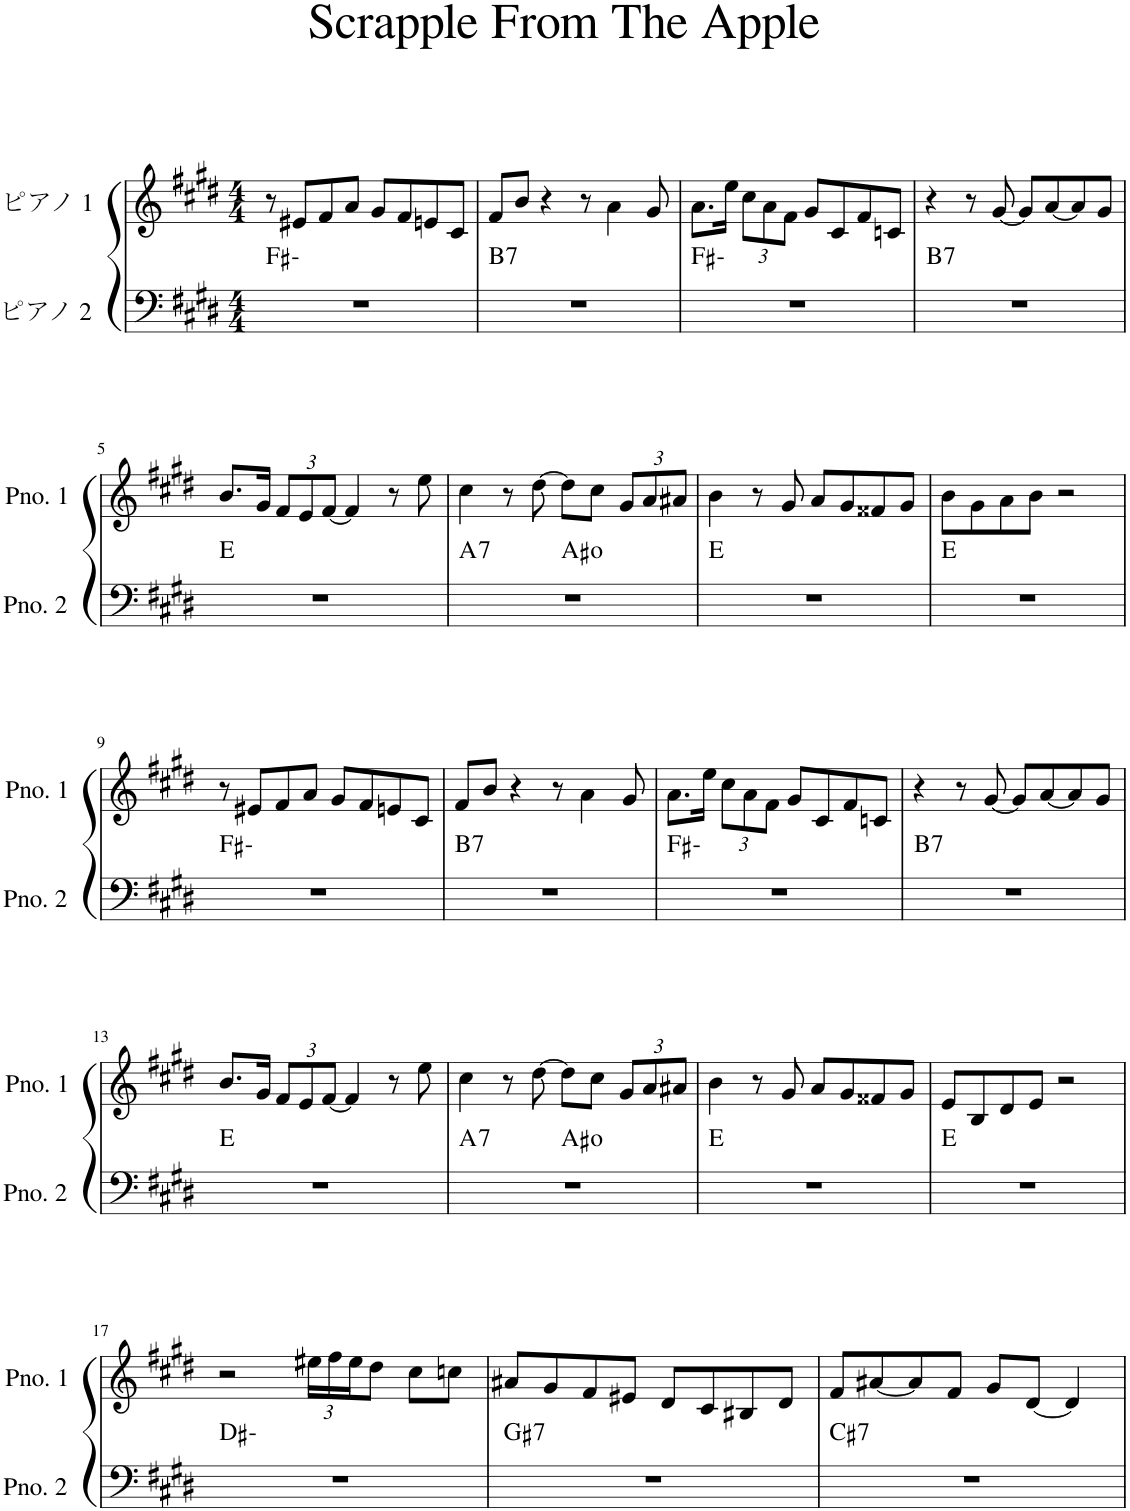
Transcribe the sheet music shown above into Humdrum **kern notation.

**kern	**harte	**kern
*part2	*part2	*part1
*staff2	*	*staff1
*I"ピアノ 2	*	*I"ピアノ 1
*clefF4	*	*clefG2
*k[f#c#g#d#]	*	*k[f#c#g#d#]
*M4/4	*	*M4/4
=1	=1	=1
1r	F#:min	8r
.	.	8e#X/L
.	.	8f#/
.	.	8a/J
.	.	8g#/L
.	.	8f#/
.	.	8en/
.	.	8c#/J
=2	=2	=2
!	!LO:H:kt=7	!
1r	B:7	8f#/L
.	.	8b/J
.	.	4r
.	.	8r
.	.	4a\
.	.	8g#/
=3	=3	=3
1r	F#:min	8.a\L
.	.	16ee\Jk
*	*	*Xbrackettup
.	.	12cc#\L
.	.	12a\
.	.	12f#\J
.	.	8g#/L
.	.	8c#/
.	.	8f#/
.	.	8cn/J
=4	=4	=4
!	!LO:H:kt=7	!
1r	B:7	4r
.	.	8r
.	.	[8g#/
.	.	8g#/L]
.	.	[8a/
.	.	8a/]
.	.	8g#/J
!!LO:LB:g=z
=5	=5	=5
1r	E:maj	8.b/L
.	.	16g#/Jk
.	.	12f#/L
.	.	12e/
.	.	[12f#/J
.	.	4f#/]
.	.	8r
.	.	8ee\
=6	=6	=6
!	!LO:H:kt=7	!
*^	*	*
1r	2ryy	A:7	4cc#\
.	.	.	8r
.	.	.	[8dd#\
.	2ryy	A#:dim	8dd#\L]
.	.	.	8cc#\J
.	.	.	12g#/L
.	.	.	12a/
.	.	.	12a#X/J
*v	*v	*	*
=7	=7	=7
1r	E:maj	4b\
.	.	8r
.	.	8g#/
.	.	8a/L
.	.	8g#/
.	.	8f##X/
.	.	8g#/J
=8	=8	=8
1r	E:maj	8b\L
.	.	8g#\
.	.	8a\
.	.	8b\J
.	.	2r
!!LO:LB:g=z
=9	=9	=9
1r	F#:min	8r
.	.	8e#X/L
.	.	8f#/
.	.	8a/J
.	.	8g#/L
.	.	8f#/
.	.	8en/
.	.	8c#/J
=10	=10	=10
!	!LO:H:kt=7	!
1r	B:7	8f#/L
.	.	8b/J
.	.	4r
.	.	8r
.	.	4a\
.	.	8g#/
=11	=11	=11
1r	F#:min	8.a\L
.	.	16ee\Jk
.	.	12cc#\L
.	.	12a\
.	.	12f#\J
.	.	8g#/L
.	.	8c#/
.	.	8f#/
.	.	8cn/J
=12	=12	=12
!	!LO:H:kt=7	!
1r	B:7	4r
.	.	8r
.	.	[8g#/
.	.	8g#/L]
.	.	[8a/
.	.	8a/]
.	.	8g#/J
!!LO:LB:g=z
=13	=13	=13
1r	E:maj	8.b/L
.	.	16g#/Jk
.	.	12f#/L
.	.	12e/
.	.	[12f#/J
.	.	4f#/]
.	.	8r
.	.	8ee\
=14	=14	=14
!	!LO:H:kt=7	!
*^	*	*
1r	2ryy	A:7	4cc#\
.	.	.	8r
.	.	.	[8dd#\
.	2ryy	A#:dim	8dd#\L]
.	.	.	8cc#\J
.	.	.	12g#/L
.	.	.	12a/
.	.	.	12a#X/J
*v	*v	*	*
=15	=15	=15
1r	E:maj	4b\
.	.	8r
.	.	8g#/
.	.	8a/L
.	.	8g#/
.	.	8f##X/
.	.	8g#/J
=16	=16	=16
1r	E:maj	8e/L
.	.	8B/
.	.	8d#/
.	.	8e/J
.	.	2r
!!LO:LB:g=z
=17	=17	=17
1r	D#:min	2r
.	.	24ee#X\LL
.	.	24ff#\
.	.	24ee#\J
.	.	8dd#\J
.	.	8cc#\L
.	.	8ccn\J
=18	=18	=18
!	!LO:H:kt=7	!
1r	G#:7	8a#X/L
.	.	8g#/
.	.	8f#/
.	.	8e#X/J
.	.	8d#/L
.	.	8c#/
.	.	8B#X/
.	.	8d#/J
=19	=19	=19
!	!LO:H:kt=7	!
1r	C#:7	8f#/L
.	.	[8a#X/
.	.	8a#/]
.	.	8f#/J
.	.	8g#/L
.	.	[8d#/J
.	.	4d#/]
=	=	=
*-	*-	*-
